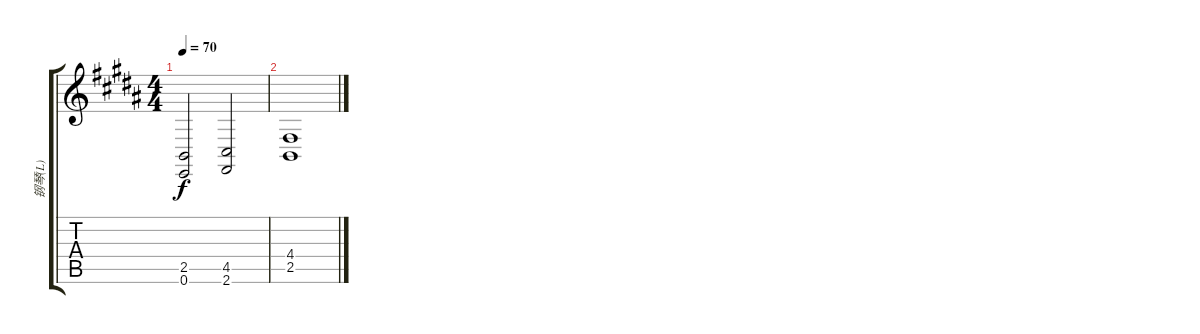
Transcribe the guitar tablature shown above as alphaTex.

\track ("钢琴(L)" "钢琴(L)") {instrument brightacousticpiano}
\staff {score tabs}
\tuning (E4 B3 G3 D3 A2 E2) {hide}
\ts (4 4)
\tempo 70
\clef g2
\ks b
(2.5 0.6).2{dy f} (4.5 2.6).2 |
(4.4 2.5).1
